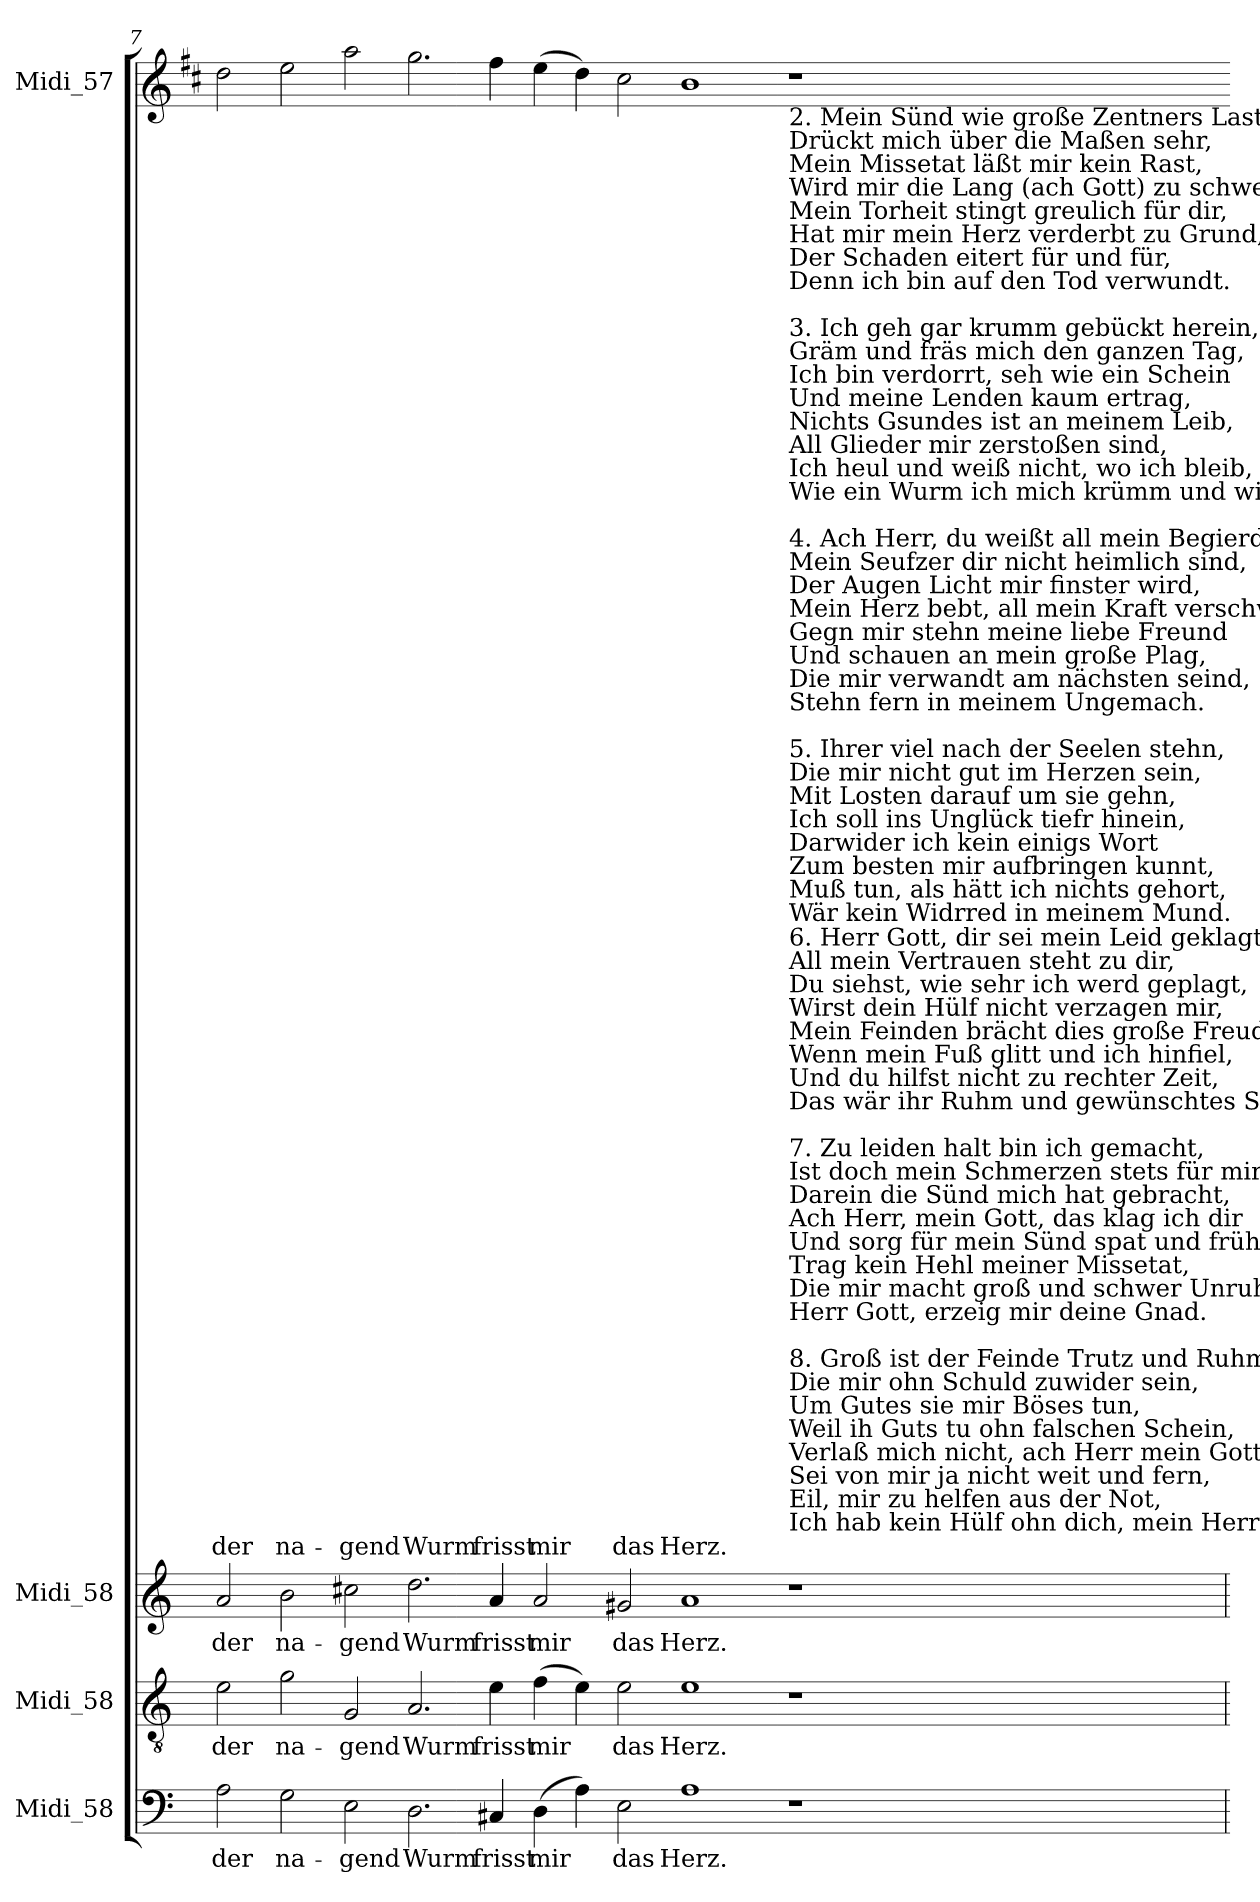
**kern	**text	**kern	**text	**kern	**text	**kern	**text
*part4	*part4	*part3	*part3	*part2	*part2	*part1	*part1
*staff4	*staff4	*staff3	*staff3	*staff2	*staff2	*staff1	*staff1
*I"Midi_58	*	*I"Midi_58	*	*I"Midi_58	*	*I"Midi_57	*
*clefF4	*	*clefGv2	*	*clefG2	*	*clefG2	*
*	*	*	*	*	*	*ITrd1c2	*
*k[]	*	*k[]	*	*k[]	*	*k[]	*
*C:	*	*C:	*	*C:	*	*C:	*
=7	=7	=7	=7	=7	=7	=7	=7
!	!LO:LY:b	!	!LO:LY:b	!	!LO:LY:b	!	!LO:LY:b
2A	der	2e	der	2a	der	2cc	der
!	!LO:LY:b	!	!LO:LY:b	!	!LO:LY:b	!	!LO:LY:b
2G	na-	2g	na-	2b	na-	2dd	na-
!	!LO:LY:b	!	!LO:LY:b	!	!LO:LY:b	!	!LO:LY:b
2E	-gend	2G	-gend	2cc#X	-gend	2gg	-gend
!	!LO:LY:b	!	!LO:LY:b	!	!LO:LY:b	!	!LO:LY:b
2.D	Wurm	2.A	Wurm	2.dd	Wurm	2.ff	Wurm
!	!LO:LY:b	!	!LO:LY:b	!	!LO:LY:b	!	!LO:LY:b
4C#X	frisst	4e	frisst	4a	frisst	4ee	frisst
!	!LO:LY:b	!	!LO:LY:b	!	!LO:LY:b	!	!LO:LY:b
(>4D	mir	(>4f	mir	2a	mir	(>4dd	mir
4A)	.	4e)	.	.	.	4cc)	.
!	!LO:LY:b	!	!LO:LY:b	!	!LO:LY:b	!	!LO:LY:b
2E	das	2e	das	2g#X	das	2b	das
!	!LO:LY:b	!	!LO:LY:b	!	!LO:LY:b	!	!LO:LY:b
1A	Herz.	1e	Herz.	1a	Herz.	1a	Herz.
!!LO:LB:g=z
=8-	=8-	=8-	=8-	=8-	=8-	=8-	=8-
!	!	!	!	!	!	!LO:TX:b:t=2. Mein Sünd wie große Zentners Last\nDrückt mich über die Maßen sehr,\nMein Missetat läßt mir kein Rast,\nWird mir die Lang (ach Gott) zu schwer,\nMein Torheit stingt greulich für dir,\nHat mir mein Herz verderbt zu Grund,\nDer Schaden eitert für und für,\nDenn ich bin auf den Tod verwundt.\n\n3. Ich geh gar krumm gebückt herein,\nGräm und fräs mich den ganzen Tag,\nIch bin verdorrt, seh wie ein Schein\nUnd meine Lenden kaum ertrag,\nNichts Gsundes ist an meinem Leib,\nAll Glieder mir zerstoßen sind,\nIch heul und weiß nicht, wo ich bleib,\nWie ein Wurm ich mich krümm und wind.\n\n4. Ach Herr, du weißt all mein Begierd,\nMein Seufzer dir nicht heimlich sind,\nDer Augen Licht mir finster wird,\nMein Herz bebt, all mein Kraft verschwindt,\nGegn mir stehn meine liebe Freund\nUnd schauen an mein große Plag,\nDie mir verwandt am nächsten seind,\nStehn fern in meinem Ungemach.\n\n5. Ihrer viel nach der Seelen stehn,\nDie mir nicht gut im Herzen sein,\nMit Losten darauf um sie gehn,\nIch soll ins Unglück tiefr hinein,\nDarwider ich kein einigs Wort\nZum besten mir aufbringen kunnt,\nMuß tun, als hätt ich nichts gehort,\nWär kein Widrred in meinem Mund.	!
!	!	!	!	!	!	!LO:TX:b:t=6. Herr Gott, dir sei mein Leid geklagt,\nAll mein Vertrauen steht zu dir,\nDu siehst, wie sehr ich werd geplagt,\nWirst dein Hülf nicht verzagen mir,\nMein Feinden brächt dies große Freud,\nWenn mein Fuß glitt und ich hinfiel,\nUnd du hilfst nicht zu rechter Zeit,\nDas wär ihr Ruhm und gewünschtes Spiel.\n\n7. Zu leiden halt bin ich gemacht,\nIst doch mein Schmerzen stets für mir,\nDarein die Sünd mich hat gebracht,\nAch Herr, mein Gott, das klag ich dir\nUnd sorg für mein Sünd spat und früh,\nTrag kein Hehl meiner Missetat,\nDie mir macht groß und schwer Unruh,\nHerr Gott, erzeig mir deine Gnad.\n\n8. Groß ist der Feinde Trutz und Ruhm,\nDie mir ohn Schuld zuwider sein,\nUm Gutes sie mir Böses tun,\nWeil ih Guts tu ohn falschen Schein,\nVerlaß mich nicht, ach Herr mein Gott,\nSei von mir ja nicht weit und fern,\nEil, mir zu helfen aus der Not,\nIch hab kein Hülf ohn dich, mein Herrn.	!
1r	.	1r	.	1r	.	1r	.
=	=-	=	=-	=	=-	=-	=-
*-	*-	*-	*-	*-	*-	*-	*-
